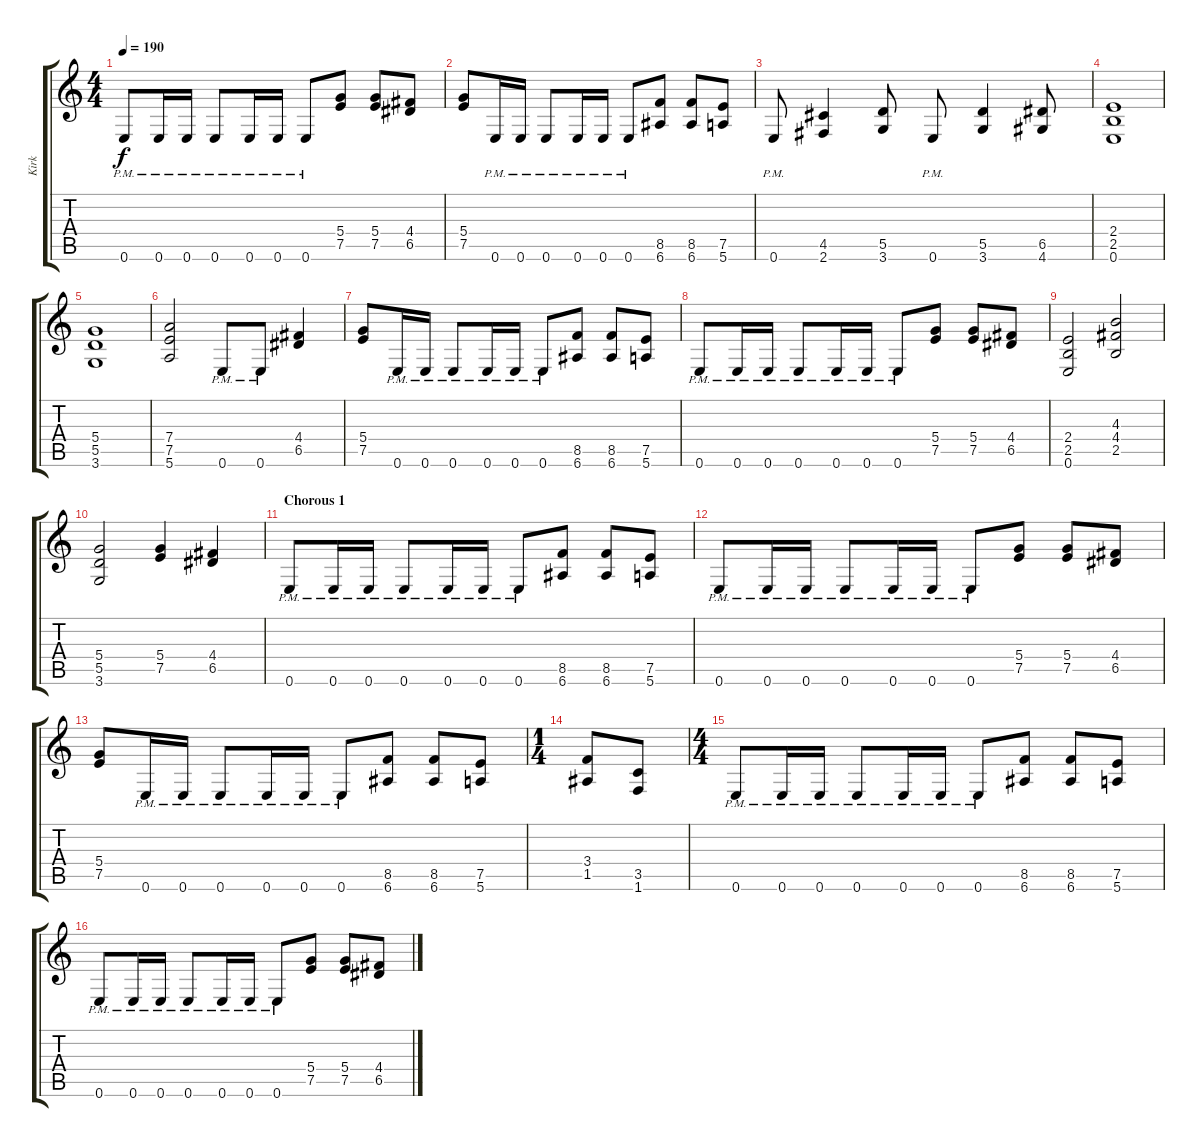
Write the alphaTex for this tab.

\track ("Kirk" "Kirk") {instrument distortionguitar}
\staff {score tabs}
\tuning (E4 B3 G3 D3 A2 E2) {hide}
\ts (4 4)
\tempo 190
\clef g2
\ks c
0.6{pm}.8{dy f} 0.6{pm}.16 0.6{pm}.16 0.6{pm}.8 0.6{pm}.16 0.6{pm}.16 0.6{pm}.8 (5.4 7.5).8 (5.4 7.5).8 (4.4 6.5).8 |
(5.4 7.5).8 0.6{pm}.16 0.6{pm}.16 0.6{pm}.8 0.6{pm}.16 0.6{pm}.16 0.6{pm}.8 (8.5 6.6).8 (8.5 6.6).8 (7.5 5.6).8 |
0.6{pm}.8 (4.5 2.6).4 (5.5 3.6).8 0.6{pm}.8 (5.5 3.6).4 (6.5 4.6).8 |
(2.4 2.5 0.6).1 |
(5.4 5.5 3.6).1 |
(7.4 7.5 5.6).2 0.6{pm}.8 0.6{pm}.8 (4.4 6.5).4 |
(5.4 7.5).8 0.6{pm}.16 0.6{pm}.16 0.6{pm}.8 0.6{pm}.16 0.6{pm}.16 0.6{pm}.8 (8.5 6.6).8 (8.5 6.6).8 (7.5 5.6).8 |
0.6{pm}.8 0.6{pm}.16 0.6{pm}.16 0.6{pm}.8 0.6{pm}.16 0.6{pm}.16 0.6{pm}.8 (5.4 7.5).8 (5.4 7.5).8 (4.4 6.5).8 |
(2.4 2.5 0.6).2 (4.3 4.4 2.5).2 |
(5.4 5.5 3.6).2 (5.4 7.5).4 (4.4 6.5).4 |
\section ("" "Chorous 1")
0.6{pm}.8 0.6{pm}.16 0.6{pm}.16 0.6{pm}.8 0.6{pm}.16 0.6{pm}.16 0.6{pm}.8 (8.5 6.6).8 (8.5 6.6).8 (7.5 5.6).8 |
0.6{pm}.8 0.6{pm}.16 0.6{pm}.16 0.6{pm}.8 0.6{pm}.16 0.6{pm}.16 0.6{pm}.8 (5.4 7.5).8 (5.4 7.5).8 (4.4 6.5).8 |
(5.4 7.5).8 0.6{pm}.16 0.6{pm}.16 0.6{pm}.8 0.6{pm}.16 0.6{pm}.16 0.6{pm}.8 (8.5 6.6).8 (8.5 6.6).8 (7.5 5.6).8 |
\ts (1 4)
(3.4 1.5).8 (3.5 1.6).8 |
\ts (4 4)
0.6{pm}.8 0.6{pm}.16 0.6{pm}.16 0.6{pm}.8 0.6{pm}.16 0.6{pm}.16 0.6{pm}.8 (8.5 6.6).8 (8.5 6.6).8 (7.5 5.6).8 |
0.6{pm}.8 0.6{pm}.16 0.6{pm}.16 0.6{pm}.8 0.6{pm}.16 0.6{pm}.16 0.6{pm}.8 (5.4 7.5).8 (5.4 7.5).8 (4.4 6.5).8
